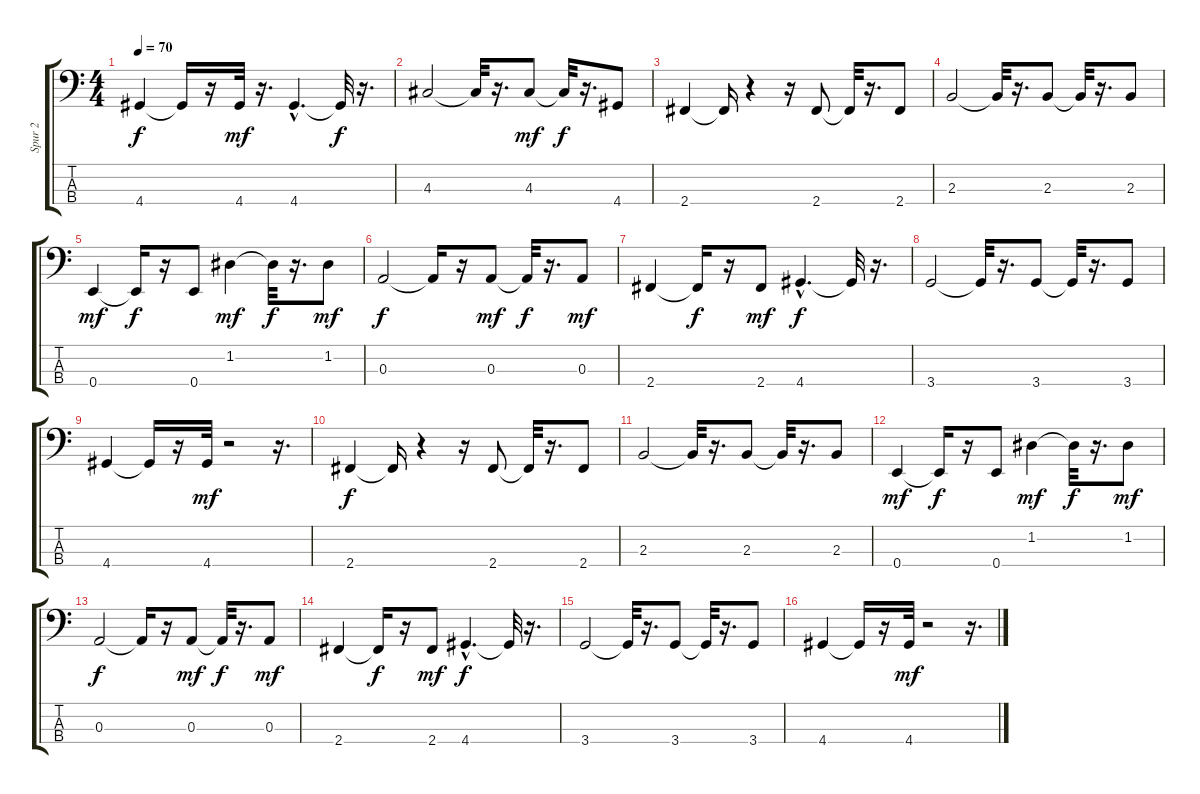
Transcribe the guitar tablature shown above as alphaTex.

\track ("Spur 2" "Spur 2") {instrument fretlessbass}
\staff {score tabs}
\tuning (G2 D2 A1 E1) {hide}
\ts (4 4)
\tempo 70
\clef f4
\ks c
4.4.4{dy f} 4.4{t}.16 r.16 4.4.32{dy mf} r.16{d} 4.4{hac}.4{d} 4.4{t}.32{dy f} r.16{d} |
4.3.2 4.3{t}.32 r.16{d} 4.3.8{dy mf} 4.3{t}.32{dy f} r.16{d} 4.4.8 |
2.4.4 2.4{t}.16 r.4 r.16 2.4.8 2.4{t}.32 r.16{d} 2.4.8 |
2.3.2 2.3{t}.32 r.16{d} 2.3.8 2.3{t}.32 r.16{d} 2.3.8 |
0.4.4{dy mf} 0.4{t}.16{dy f} r.16 0.4.8 1.2.4{dy mf} 1.2{t}.32{dy f} r.16{d} 1.2.8{dy mf} |
0.3.2{dy f} 0.3{t}.16 r.16 0.3.8{dy mf} 0.3{t}.32{dy f} r.16{d} 0.3.8{dy mf} |
2.4.4 2.4{t}.16{dy f} r.16 2.4.8{dy mf} 4.4{hac}.4{d dy f} 4.4{t}.32 r.16{d} |
3.4.2 3.4{t}.32 r.16{d} 3.4.8 3.4{t}.32 r.16{d} 3.4.8 |
4.4.4 4.4{t}.16 r.16 4.4.32{dy mf} r.2 r.16{d} |
2.4.4{dy f} 2.4{t}.16 r.4 r.16 2.4.8 2.4{t}.32 r.16{d} 2.4.8 |
2.3.2 2.3{t}.32 r.16{d} 2.3.8 2.3{t}.32 r.16{d} 2.3.8 |
0.4.4{dy mf} 0.4{t}.16{dy f} r.16 0.4.8 1.2.4{dy mf} 1.2{t}.32{dy f} r.16{d} 1.2.8{dy mf} |
0.3.2{dy f} 0.3{t}.16 r.16 0.3.8{dy mf} 0.3{t}.32{dy f} r.16{d} 0.3.8{dy mf} |
2.4.4 2.4{t}.16{dy f} r.16 2.4.8{dy mf} 4.4{hac}.4{d dy f} 4.4{t}.32 r.16{d} |
3.4.2 3.4{t}.32 r.16{d} 3.4.8 3.4{t}.32 r.16{d} 3.4.8 |
4.4.4 4.4{t}.16 r.16 4.4.32{dy mf} r.2 r.16{d}
